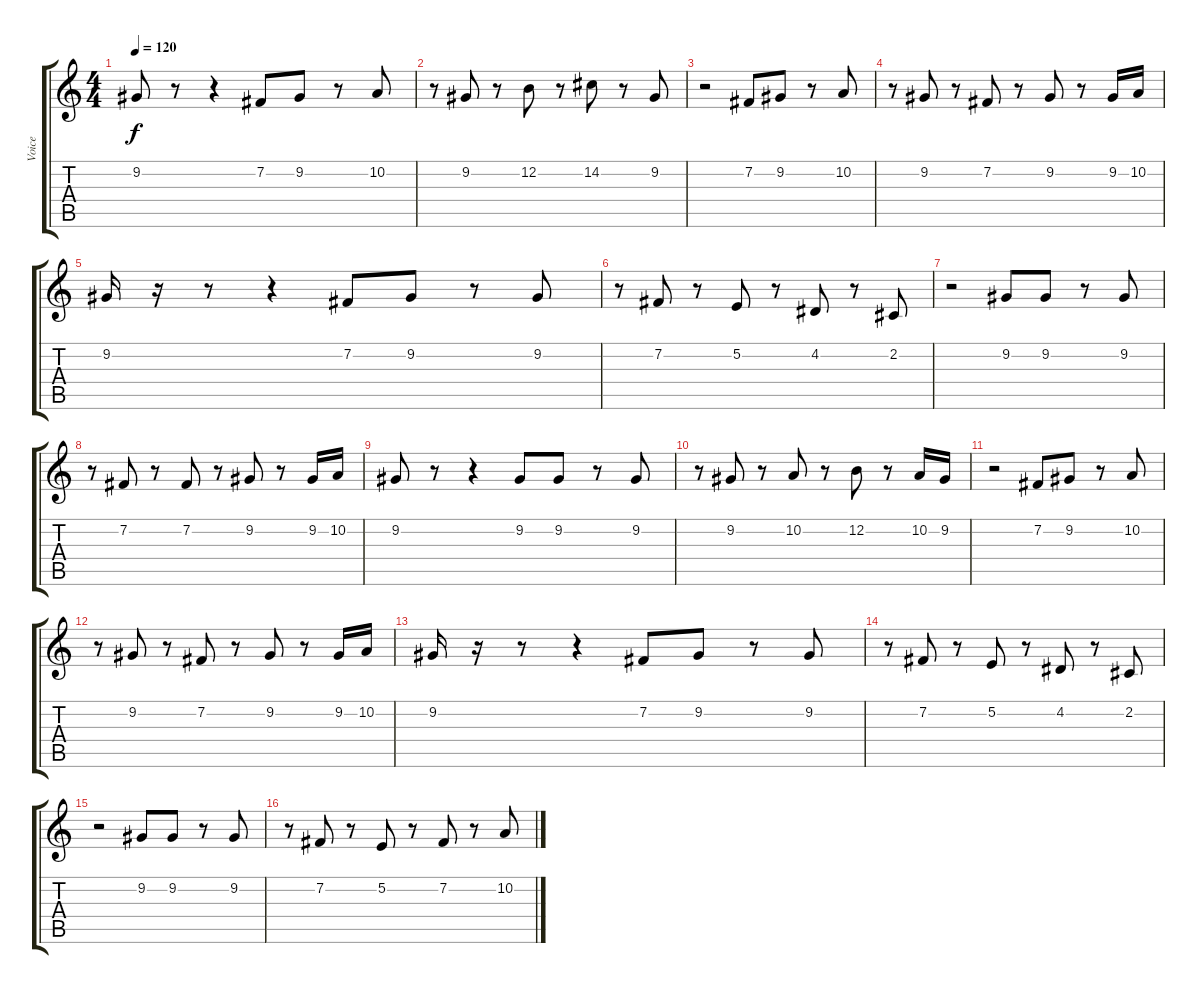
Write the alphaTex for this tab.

\track ("Voice" "Voice") {instrument tuba}
\staff {score tabs}
\tuning (E4 B3 G3 D3 A2 E2) {hide}
\ts (4 4)
\tempo 120
\clef g2
\ks c
9.2.8{dy f} r.8 r.4 7.2.8 9.2.8 r.8 10.2.8 |
r.8 9.2.8 r.8 12.2.8 r.8 14.2.8 r.8 9.2.8 |
r.2 7.2.8 9.2.8 r.8 10.2.8 |
r.8 9.2.8 r.8 7.2.8 r.8 9.2.8 r.8 9.2.16 10.2.16 |
9.2.16 r.16 r.8 r.4 7.2.8 9.2.8 r.8 9.2.8 |
r.8 7.2.8 r.8 5.2.8 r.8 4.2.8 r.8 2.2.8 |
r.2 9.2.8 9.2.8 r.8 9.2.8 |
r.8 7.2.8 r.8 7.2.8 r.8 9.2.8 r.8 9.2.16 10.2.16 |
9.2.8 r.8 r.4 9.2.8 9.2.8 r.8 9.2.8 |
r.8 9.2.8 r.8 10.2.8 r.8 12.2.8 r.8 10.2.16 9.2.16 |
r.2 7.2.8 9.2.8 r.8 10.2.8 |
r.8 9.2.8 r.8 7.2.8 r.8 9.2.8 r.8 9.2.16 10.2.16 |
9.2.16 r.16 r.8 r.4 7.2.8 9.2.8 r.8 9.2.8 |
r.8 7.2.8 r.8 5.2.8 r.8 4.2.8 r.8 2.2.8 |
r.2 9.2.8 9.2.8 r.8 9.2.8 |
r.8 7.2.8 r.8 5.2.8 r.8 7.2.8 r.8 10.2.8
